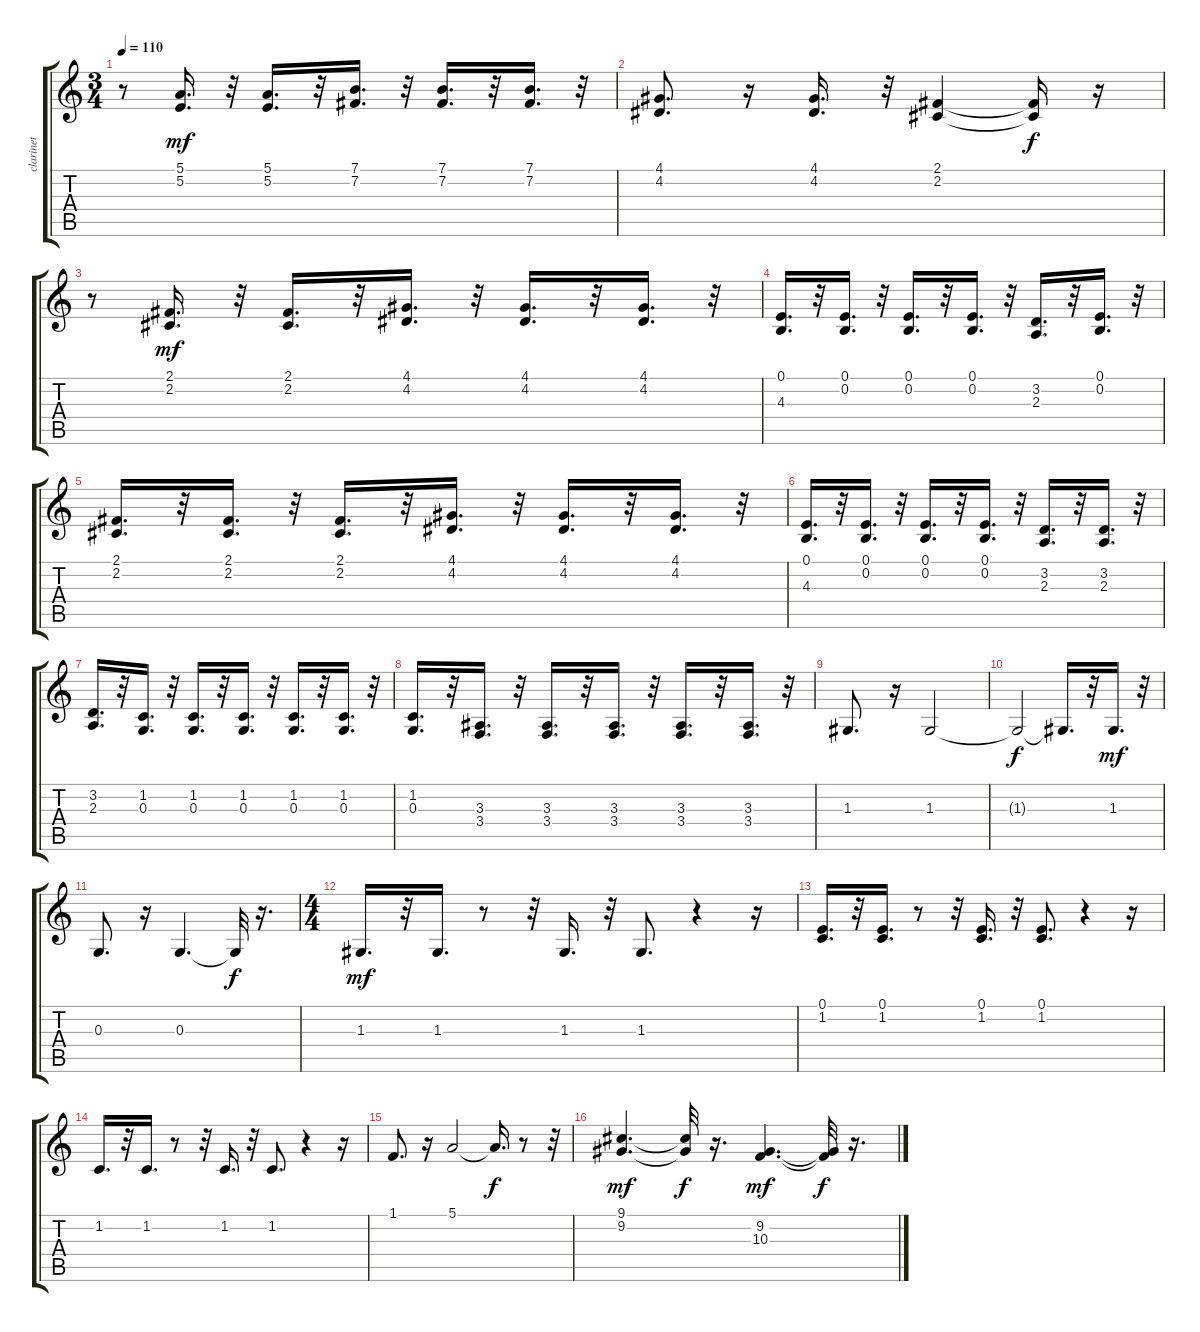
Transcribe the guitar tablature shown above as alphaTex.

\track ("clarinet" "clarinet") {instrument clarinet}
\staff {score tabs}
\tuning (E4 B3 G3 D3 A2 E2) {hide}
\ts (3 4)
\tempo 110
\clef g2
\ks c
r.8{dy f} (5.1 5.2).16{d dy mf} r.32 (5.1 5.2).16{d} r.32 (7.1 7.2).16{d} r.32 (7.1 7.2).16{d} r.32 (7.1 7.2).16{d} r.32 |
(4.1 4.2).8{d} r.16 (4.1 4.2).16{d} r.32 (2.1 2.2).4 (2.1{t} 2.2{t}).16{dy f} r.16 |
r.8 (2.1 2.2).16{d dy mf} r.32 (2.1 2.2).16{d} r.32 (4.1 4.2).16{d} r.32 (4.1 4.2).16{d} r.32 (4.1 4.2).16{d} r.32 |
(0.1 4.3).16{d} r.32 (0.1 0.2).16{d} r.32 (0.1 0.2).16{d} r.32 (0.1 0.2).16{d} r.32 (3.2 2.3).16{d} r.32 (0.1 0.2).16{d} r.32 |
(2.1 2.2).16{d} r.32 (2.1 2.2).16{d} r.32 (2.1 2.2).16{d} r.32 (4.1 4.2).16{d} r.32 (4.1 4.2).16{d} r.32 (4.1 4.2).16{d} r.32 |
(0.1 4.3).16{d} r.32 (0.1 0.2).16{d} r.32 (0.1 0.2).16{d} r.32 (0.1 0.2).16{d} r.32 (3.2 2.3).16{d} r.32 (3.2 2.3).16{d} r.32 |
(3.2 2.3).16{d} r.32 (1.2 0.3).16{d} r.32 (1.2 0.3).16{d} r.32 (1.2 0.3).16{d} r.32 (1.2 0.3).16{d} r.32 (1.2 0.3).16{d} r.32 |
(1.2 0.3).16{d} r.32 (3.3 3.4).16{d} r.32 (3.3 3.4).16{d} r.32 (3.3 3.4).16{d} r.32 (3.3 3.4).16{d} r.32 (3.3 3.4).16{d} r.32 |
1.3.8{d} r.16 1.3.2 |
1.3{t}.2{dy f} 1.3{t}.16{d} r.32 1.3.16{d dy mf} r.32 |
0.3.8{d} r.16 0.3.4{d} 0.3{t}.32{dy f} r.16{d} |
\ts (4 4)
1.3.16{d dy mf} r.32 1.3.16{d} r.8 r.32 1.3.16{d} r.32 1.3.8{d} r.4 r.16 |
(0.1 1.2).16{d} r.32 (0.1 1.2).16{d} r.8 r.32 (0.1 1.2).16{d} r.32 (0.1 1.2).8{d} r.4 r.16 |
1.2.16{d} r.32 1.2.16{d} r.8 r.32 1.2.16{d} r.32 1.2.8{d} r.4 r.16 |
1.1.8{d} r.16 5.1.2 5.1{t}.16{d dy f} r.8 r.32 |
(9.1 9.2).4{d dy mf} (9.1{t} 9.2{t}).32{dy f} r.16{d} (9.2 10.3).4{d dy mf} (9.2{t} 10.3{t}).32{dy f} r.16{d}
